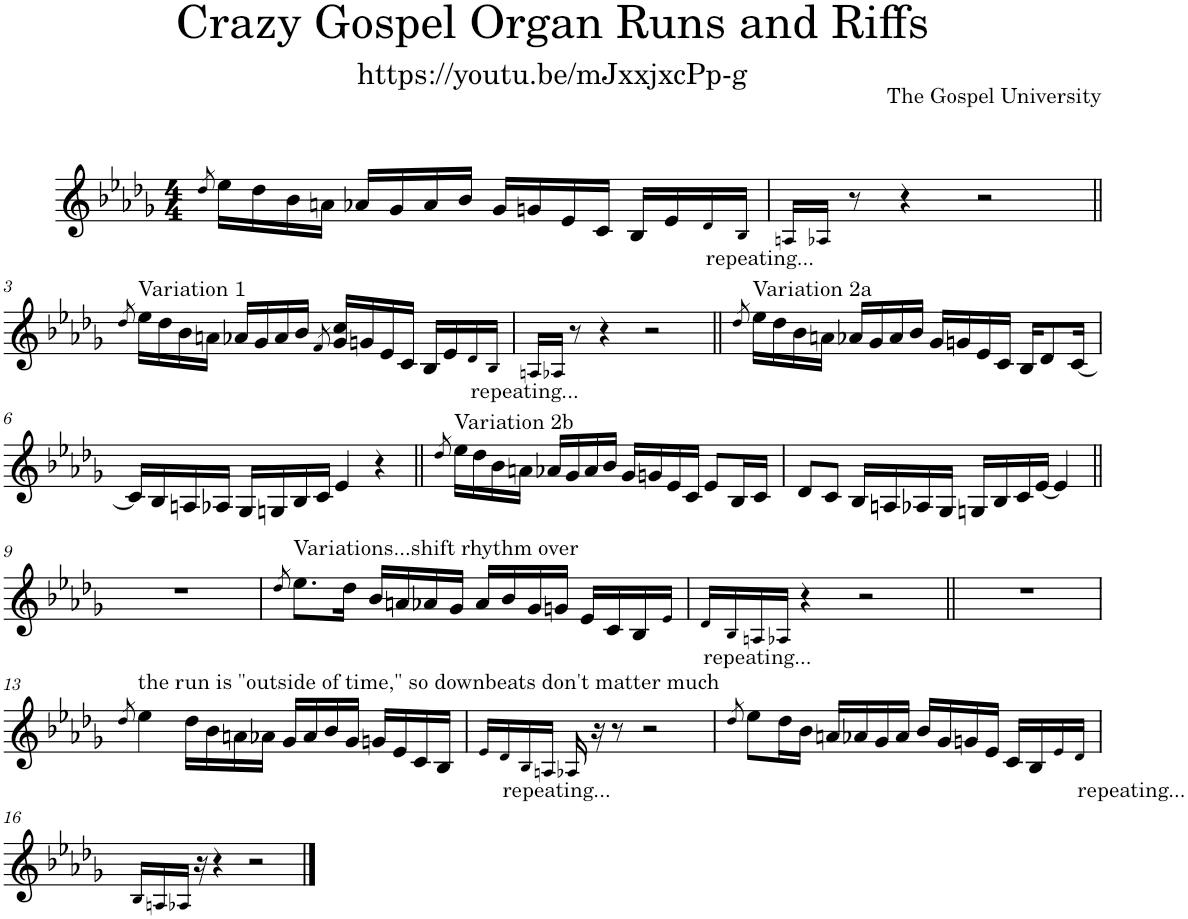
**kern
*part1
*staff1
*I"Piano
*I'Pno.
*clefG2
*k[b-e-a-d-g-]
*M4/4
=1
8qdd-/
16ee-\LL
16dd-\
16b-\
16an\JJ
16a-X/LL
16g-/
16a-/
16b-/JJ
16g-/LL
16gn/
16e-/
16c/JJ
16B-/LL
16e-/
!LO:TX:b:t=repeating...
16d-!/
16B-!/JJ
=2
16An!/LL
16A-X!/JJ
8r
4r
2r
!!LO:LB:g=z
=3||
8qdd-/
!LO:TX:a:t=Variation 1
16ee-\LL
16dd-\
16b-\
16an\JJ
16a-X/LL
16g-/
16a-/
16b-/JJ
8qf/
16g-/ 16cc/LL
16gn/
16e-/
16c/JJ
16B-/LL
16e-/
!LO:TX:b:t=repeating...
16d-!/
16B-!/JJ
=4
16An!/LL
16A-X!/JJ
8r
4r
2r
=5||
8qdd-/
!LO:TX:a:t=Variation 2a
16ee-\LL
16dd-\
16b-\
16an\JJ
16a-X/LL
16g-/
16a-/
16b-/JJ
16g-/LL
16gn/
16e-/
16c/JJ
16B-/KL
8d-/
[16c/Jk
!!LO:LB:g=z
=6
16c/LL]
16B-/
16An/
16A-X/JJ
16G-/LL
16Gn/
16B-/
16c/JJ
4e-/
4r
=7||
8qdd-/
!LO:TX:a:t=Variation 2b
16ee-\LL
16dd-\
16b-\
16an\JJ
16a-X/LL
16g-/
16a-/
16b-/JJ
16g-/LL
16gn/
16e-/
16c/JJ
8e-/L
16B-/L
16c/JJ
=8
8d-/L
8c/J
16B-/LL
16An/
16A-X/
16G-/JJ
16Gn/LL
16B-/
16c/
[16e-/JJ
4e-/]
!!LO:LB:g=z
=9||
1r
=10
8qdd-/
!LO:TX:a:t=Variations...shift rhythm over
8.ee-\L
16dd-\Jk
16b-/LL
16an/
16a-X/
16g-/JJ
16a-/LL
16b-/
16g-/
16gn/JJ
16e-/LL
16c/
16B-/
16e-!/JJ
=11
!LO:TX:b:t=repeating...
16d-!/LL
16B-!/
16An!/
16A-X!/JJ
4r
2r
=12||
1r
!!LO:LB:g=z
=13
8qdd-/
!LO:TX:a:t=the run is "outside of time," so downbeats don't matter much
4ee-\
16dd-\LL
16b-\
16an\
16a-X\JJ
16g-/LL
16a-/
16b-/
16g-/JJ
16gn/LL
16e-/
16c/
16B-/JJ
=14
16e-!/LL
!LO:TX:b:t=repeating...
16d-!/
16B-!/
16An!/JJ
16A-X!/
16r
8r
2r
=15
8qdd-/
8ee-\L
16dd-\L
16b-\JJ
16an/LL
16a-X/
16g-/
16a-/JJ
16b-/LL
16g-/
16gn/
16e-/JJ
16c/LL
16B-/
16e-!/
!LO:TX:b:t=repeating...
16d-!/JJ
!!LO:LB:g=z
=16
16B-!/LL
16An!/
16A-X!/JJ
16r
4r
2r
==
*-
